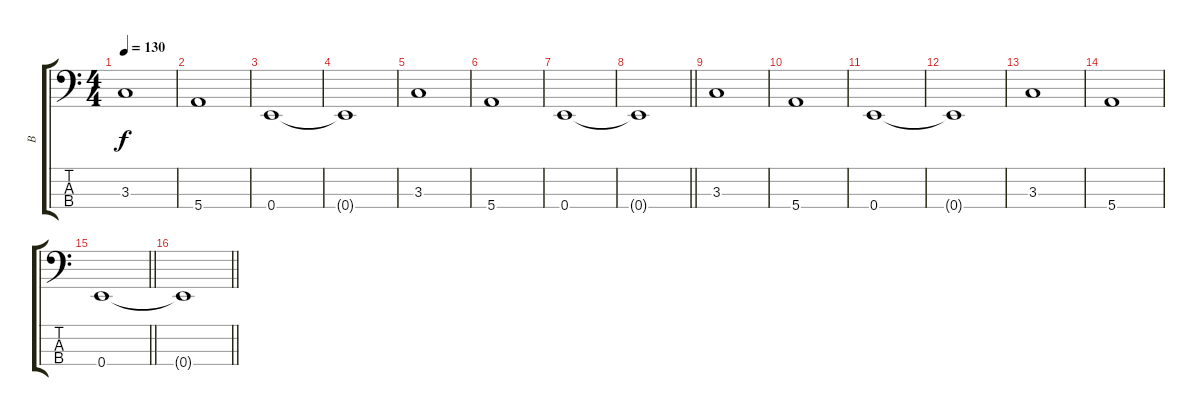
\track ("B" "B") {instrument electricbassfinger}
\staff {score tabs}
\tuning (G2 D2 A1 E1) {hide}
\ts (4 4)
\tempo 130
\clef f4
\ks c
3.3.1{dy f} |
5.4.1 |
0.4.1 |
0.4{t}.1 |
3.3.1 |
5.4.1 |
0.4.1 |
\barLineRight lightlight
0.4{t}.1 |
3.3.1 |
5.4.1 |
0.4.1 |
0.4{t}.1 |
3.3.1 |
5.4.1 |
\barLineRight lightlight
0.4.1 |
\barLineRight lightlight
0.4{t}.1
